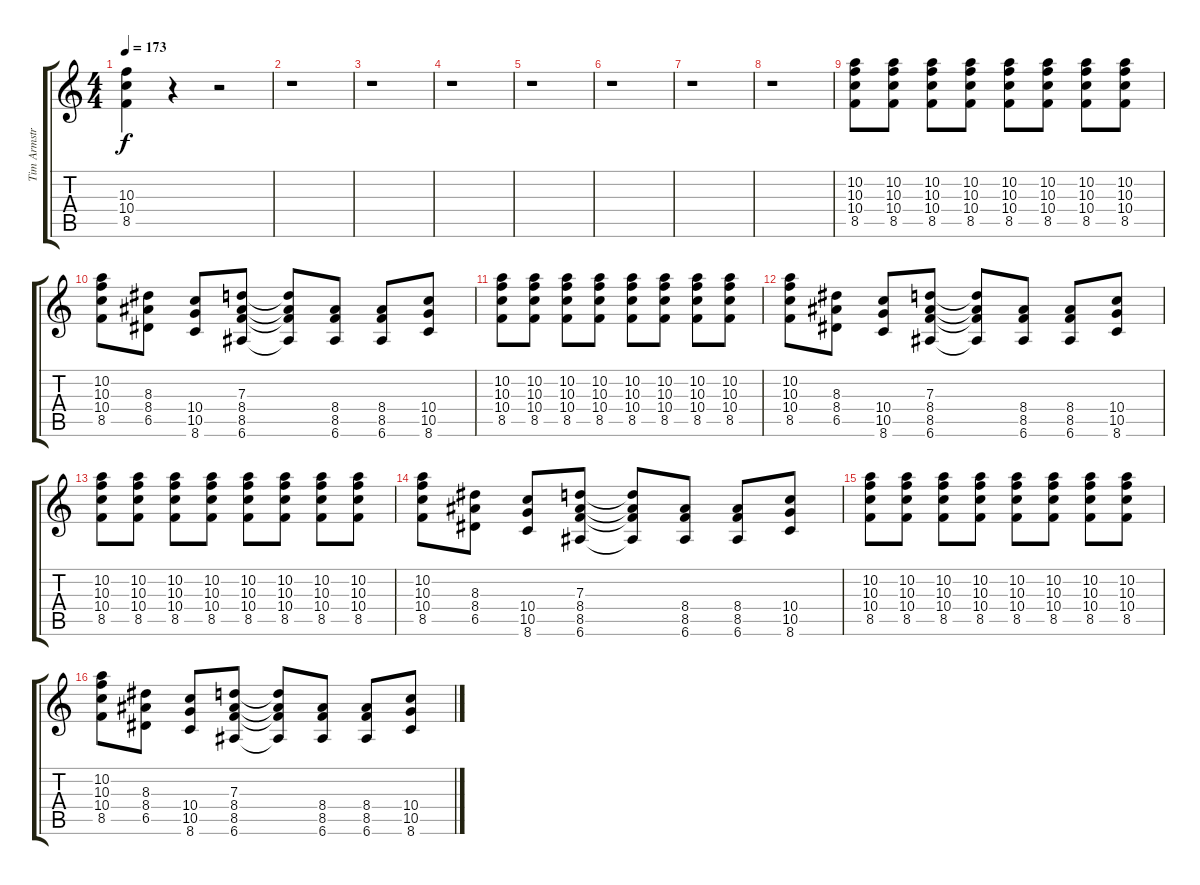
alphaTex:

\track ("Tim Armstrong" "Tim Armstr") {instrument distortionguitar}
\staff {score tabs}
\tuning (E4 B3 G3 D3 A2 E2) {hide}
\ts (4 4)
\tempo 173
\clef g2
\ks c
(10.3 10.4 8.5).4{dy f} r.4 r.2 |
r.1 |
r.1 |
r.1 |
r.1 |
r.1 |
r.1 |
r.1 |
(10.2 10.3 10.4 8.5).8 (10.2 10.3 10.4 8.5).8 (10.2 10.3 10.4 8.5).8 (10.2 10.3 10.4 8.5).8 (10.2 10.3 10.4 8.5).8 (10.2 10.3 10.4 8.5).8 (10.2 10.3 10.4 8.5).8 (10.2 10.3 10.4 8.5).8 |
(10.2 10.3 10.4 8.5).8 (8.3 8.4 6.5).8 (10.4 10.5 8.6).8 (7.3 8.4 8.5 6.6).8 (7.3{t} 8.4{t} 8.5{t} 6.6{t}).8 (8.4 8.5 6.6).8 (8.4 8.5 6.6).8 (10.4 10.5 8.6).8 |
(10.2 10.3 10.4 8.5).8 (10.2 10.3 10.4 8.5).8 (10.2 10.3 10.4 8.5).8 (10.2 10.3 10.4 8.5).8 (10.2 10.3 10.4 8.5).8 (10.2 10.3 10.4 8.5).8 (10.2 10.3 10.4 8.5).8 (10.2 10.3 10.4 8.5).8 |
(10.2 10.3 10.4 8.5).8 (8.3 8.4 6.5).8 (10.4 10.5 8.6).8 (7.3 8.4 8.5 6.6).8 (7.3{t} 8.4{t} 8.5{t} 6.6{t}).8 (8.4 8.5 6.6).8 (8.4 8.5 6.6).8 (10.4 10.5 8.6).8 |
(10.2 10.3 10.4 8.5).8 (10.2 10.3 10.4 8.5).8 (10.2 10.3 10.4 8.5).8 (10.2 10.3 10.4 8.5).8 (10.2 10.3 10.4 8.5).8 (10.2 10.3 10.4 8.5).8 (10.2 10.3 10.4 8.5).8 (10.2 10.3 10.4 8.5).8 |
(10.2 10.3 10.4 8.5).8 (8.3 8.4 6.5).8 (10.4 10.5 8.6).8 (7.3 8.4 8.5 6.6).8 (7.3{t} 8.4{t} 8.5{t} 6.6{t}).8 (8.4 8.5 6.6).8 (8.4 8.5 6.6).8 (10.4 10.5 8.6).8 |
(10.2 10.3 10.4 8.5).8 (10.2 10.3 10.4 8.5).8 (10.2 10.3 10.4 8.5).8 (10.2 10.3 10.4 8.5).8 (10.2 10.3 10.4 8.5).8 (10.2 10.3 10.4 8.5).8 (10.2 10.3 10.4 8.5).8 (10.2 10.3 10.4 8.5).8 |
(10.2 10.3 10.4 8.5).8 (8.3 8.4 6.5).8 (10.4 10.5 8.6).8 (7.3 8.4 8.5 6.6).8 (7.3{t} 8.4{t} 8.5{t} 6.6{t}).8 (8.4 8.5 6.6).8 (8.4 8.5 6.6).8 (10.4 10.5 8.6).8
